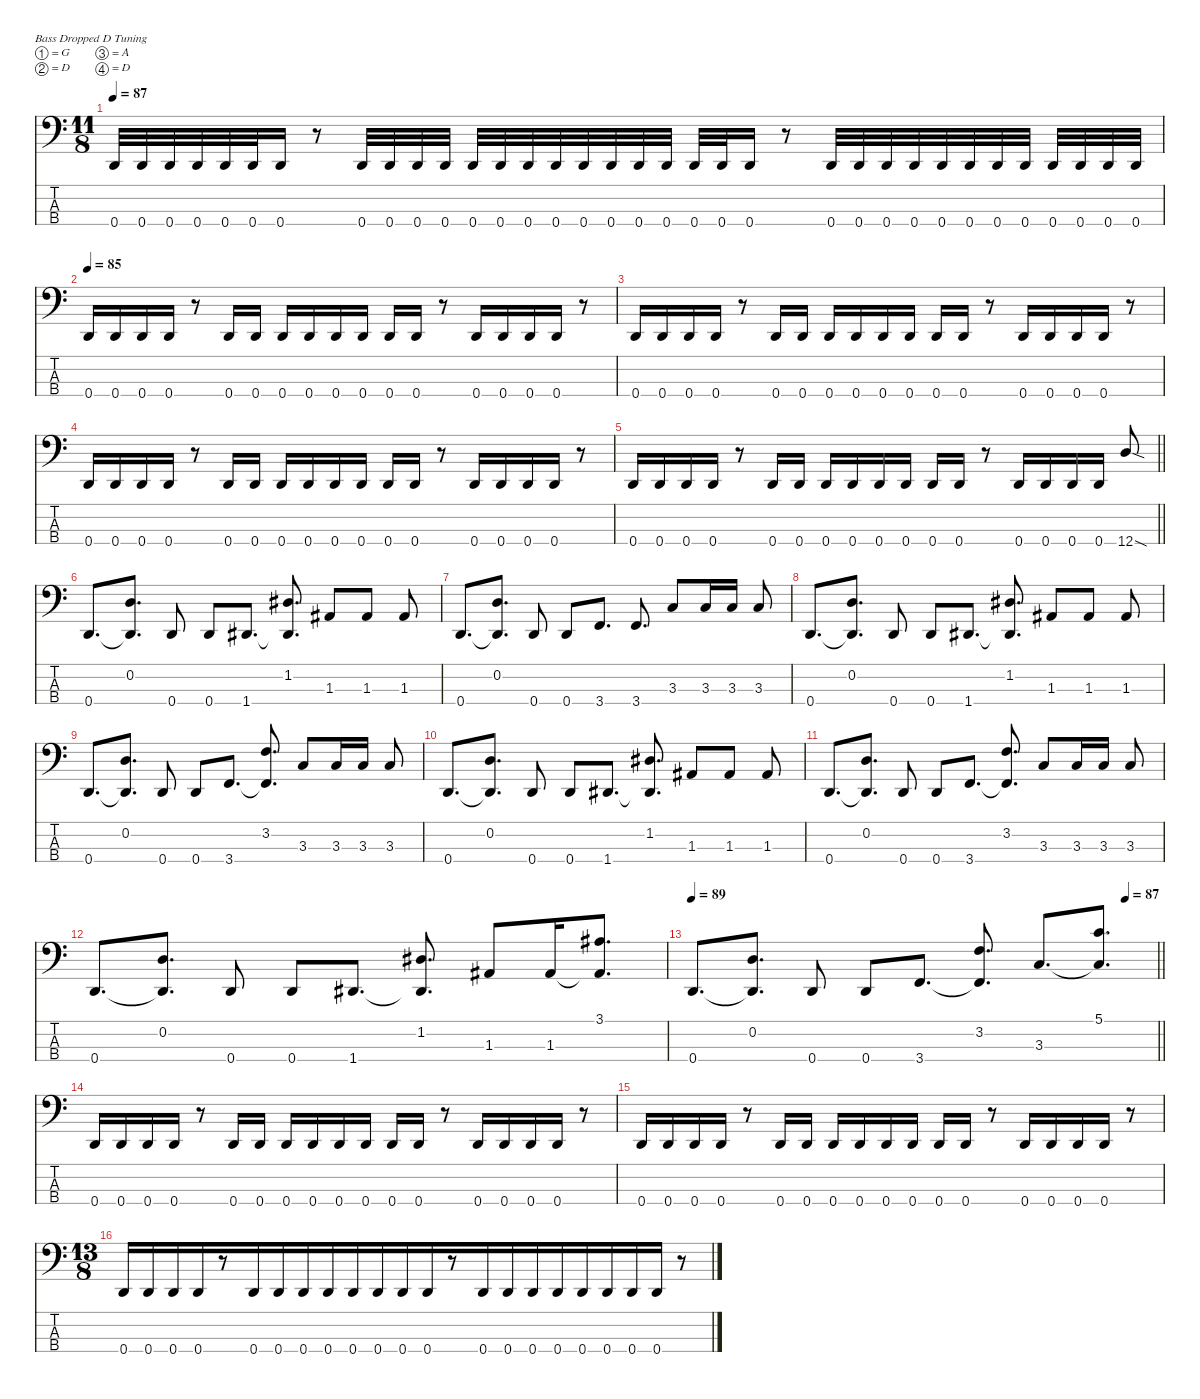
\defaultSystemsLayout 4
\hideDynamics
\bracketExtendMode nobrackets
\singleTrackTrackNamePolicy hidden
\multiTrackTrackNamePolicy hidden
\otherSystemsTrackNameOrientation horizontal
\track ("Bass" "el.bs.") {instrument electricbasspick}
\staff {score tabs}
\tuning (G2 D2 A1 D1)
\ts (11 8)
\tempo 87
\clef f4
\ks c
0.4.32{dy f beam Up} 0.4.32{beam Up} 0.4.32{beam Up} 0.4.32{beam Up} 0.4.32{beam Up} 0.4.32{beam Up} 0.4.16{beam Up} r.8{beam Up} 0.4.32{beam Up} 0.4.32{beam Up} 0.4.32{beam Up} 0.4.32{beam Up} 0.4.32{beam Up} 0.4.32{beam Up} 0.4.32{beam Up} 0.4.32{beam Up} 0.4.32{beam Up} 0.4.32{beam Up} 0.4.32{beam Up} 0.4.32{beam Up} 0.4.32{beam Up} 0.4.32{beam Up} 0.4.16{beam Up} r.8{beam Up} 0.4.32{beam Up} 0.4.32{beam Up} 0.4.32{beam Up} 0.4.32{beam Up} 0.4.32{beam Up} 0.4.32{beam Up} 0.4.32{beam Up} 0.4.32{beam Up} 0.4.32{beam Up} 0.4.32{beam Up} 0.4.32{beam Up} 0.4.32{beam Up} |
\tempo 85
0.4.16{beam Up} 0.4.16{beam Up} 0.4.16{beam Up} 0.4.16{beam Up} r.8{beam Up} 0.4.16{beam Up} 0.4.16{beam Up} 0.4.16{beam Up} 0.4.16{beam Up} 0.4.16{beam Up} 0.4.16{beam Up} 0.4.16{beam Up} 0.4.16{beam Up} r.8{beam Up} 0.4.16{beam Up} 0.4.16{beam Up} 0.4.16{beam Up} 0.4.16{beam Up} r.8{beam Up} |
0.4.16{beam Up} 0.4.16{beam Up} 0.4.16{beam Up} 0.4.16{beam Up} r.8{beam Up} 0.4.16{beam Up} 0.4.16{beam Up} 0.4.16{beam Up} 0.4.16{beam Up} 0.4.16{beam Up} 0.4.16{beam Up} 0.4.16{beam Up} 0.4.16{beam Up} r.8{beam Up} 0.4.16{beam Up} 0.4.16{beam Up} 0.4.16{beam Up} 0.4.16{beam Up} r.8{beam Up} |
0.4.16{beam Up} 0.4.16{beam Up} 0.4.16{beam Up} 0.4.16{beam Up} r.8{beam Up} 0.4.16{beam Up} 0.4.16{beam Up} 0.4.16{beam Up} 0.4.16{beam Up} 0.4.16{beam Up} 0.4.16{beam Up} 0.4.16{beam Up} 0.4.16{beam Up} r.8{beam Up} 0.4.16{beam Up} 0.4.16{beam Up} 0.4.16{beam Up} 0.4.16{beam Up} r.8{beam Up} |
\barLineRight lightlight
0.4.16{beam Up} 0.4.16{beam Up} 0.4.16{beam Up} 0.4.16{beam Up} r.8{beam Up} 0.4.16{beam Up} 0.4.16{beam Up} 0.4.16{beam Up} 0.4.16{beam Up} 0.4.16{beam Up} 0.4.16{beam Up} 0.4.16{beam Up} 0.4.16{beam Up} r.8{beam Up} 0.4.16{beam Up} 0.4.16{beam Up} 0.4.16{beam Up} 0.4.16{beam Up} 12.4{sod}.8{beam Up} |
\section ("" "")
0.4.8{d beam Up} (0.2 0.4{t}).8{d beam Up} 0.4.8{beam Up} 0.4.8{beam Up} 1.4{acc #}.8{d beam Up} (1.2{acc #} 1.4{t acc #}).8{d beam Up} 1.3{acc #}.8{beam Up} 1.3{acc #}.8{beam Up} 1.3{acc #}.8{beam Up} |
0.4.8{d beam Up} (0.2 0.4{t}).8{d beam Up} 0.4.8{beam Up} 0.4.8{beam Up} 3.4.8{d beam Up} 3.4.8{d beam Up} 3.3.8{beam Up} 3.3.16{beam Up} 3.3.16{beam Up} 3.3.8{beam Up} |
0.4.8{d beam Up} (0.2 0.4{t}).8{d beam Up} 0.4.8{beam Up} 0.4.8{beam Up} 1.4{acc #}.8{d beam Up} (1.2{acc #} 1.4{t acc #}).8{d beam Up} 1.3{acc #}.8{beam Up} 1.3{acc #}.8{beam Up} 1.3{acc #}.8{beam Up} |
0.4.8{d beam Up} (0.2 0.4{t}).8{d beam Up} 0.4.8{beam Up} 0.4.8{beam Up} 3.4.8{d beam Up} (3.2 3.4{t}).8{d beam Up} 3.3.8{beam Up} 3.3.16{beam Up} 3.3.16{beam Up} 3.3.8{beam Up} |
0.4.8{d beam Up} (0.2 0.4{t}).8{d beam Up} 0.4.8{beam Up} 0.4.8{beam Up} 1.4{acc #}.8{d beam Up} (1.2{acc #} 1.4{t acc #}).8{d beam Up} 1.3{acc #}.8{beam Up} 1.3{acc #}.8{beam Up} 1.3{acc #}.8{beam Up} |
0.4.8{d beam Up} (0.2 0.4{t}).8{d beam Up} 0.4.8{beam Up} 0.4.8{beam Up} 3.4.8{d beam Up} (3.2 3.4{t}).8{d beam Up} 3.3.8{beam Up} 3.3.16{beam Up} 3.3.16{beam Up} 3.3.8{beam Up} |
0.4.8{d beam Up} (0.2 0.4{t}).8{d beam Up} 0.4.8{beam Up} 0.4.8{beam Up} 1.4{acc #}.8{d beam Up} (1.2{acc #} 1.4{t acc #}).8{d beam Up} 1.3{acc #}.8{beam Up} 1.3{acc #}.16{beam Down} (3.1{acc #} 1.3{t acc #}).8{d beam Down} |
\tempo 89
\tempo (87 0.931818)
\barLineRight lightlight
0.4.8{d beam Up} (0.2 0.4{t}).8{d beam Up} 0.4.8{beam Up} 0.4.8{beam Up} 3.4.8{d beam Up} (3.2 3.4{t}).8{d beam Up} 3.3.8{d beam Up} (5.1 3.3{t}).8{d beam Down} |
\section ("" "")
0.4.16{beam Up} 0.4.16{beam Up} 0.4.16{beam Up} 0.4.16{beam Up} r.8{beam Up} 0.4.16{beam Up} 0.4.16{beam Up} 0.4.16{beam Up} 0.4.16{beam Up} 0.4.16{beam Up} 0.4.16{beam Up} 0.4.16{beam Up} 0.4.16{beam Up} r.8{beam Up} 0.4.16{beam Up} 0.4.16{beam Up} 0.4.16{beam Up} 0.4.16{beam Up} r.8{beam Up} |
0.4.16{beam Up} 0.4.16{beam Up} 0.4.16{beam Up} 0.4.16{beam Up} r.8{beam Up} 0.4.16{beam Up} 0.4.16{beam Up} 0.4.16{beam Up} 0.4.16{beam Up} 0.4.16{beam Up} 0.4.16{beam Up} 0.4.16{beam Up} 0.4.16{beam Up} r.8{beam Up} 0.4.16{beam Up} 0.4.16{beam Up} 0.4.16{beam Up} 0.4.16{beam Up} r.8{beam Up} |
\ts (13 8)
\beaming (8 13)
0.4.16{beam Up} 0.4.16{beam Up} 0.4.16{beam Up} 0.4.16{beam Up} r.8{beam Up} 0.4.16{beam Up} 0.4.16{beam Up} 0.4.16{beam Up} 0.4.16{beam Up} 0.4.16{beam Up} 0.4.16{beam Up} 0.4.16{beam Up} 0.4.16{beam Up} r.8{beam Up} 0.4.16{beam Up} 0.4.16{beam Up} 0.4.16{beam Up} 0.4.16{beam Up} 0.4.16{beam Up} 0.4.16{beam Up} 0.4.16{beam Up} 0.4.16{beam Up} r.8{beam Up}
